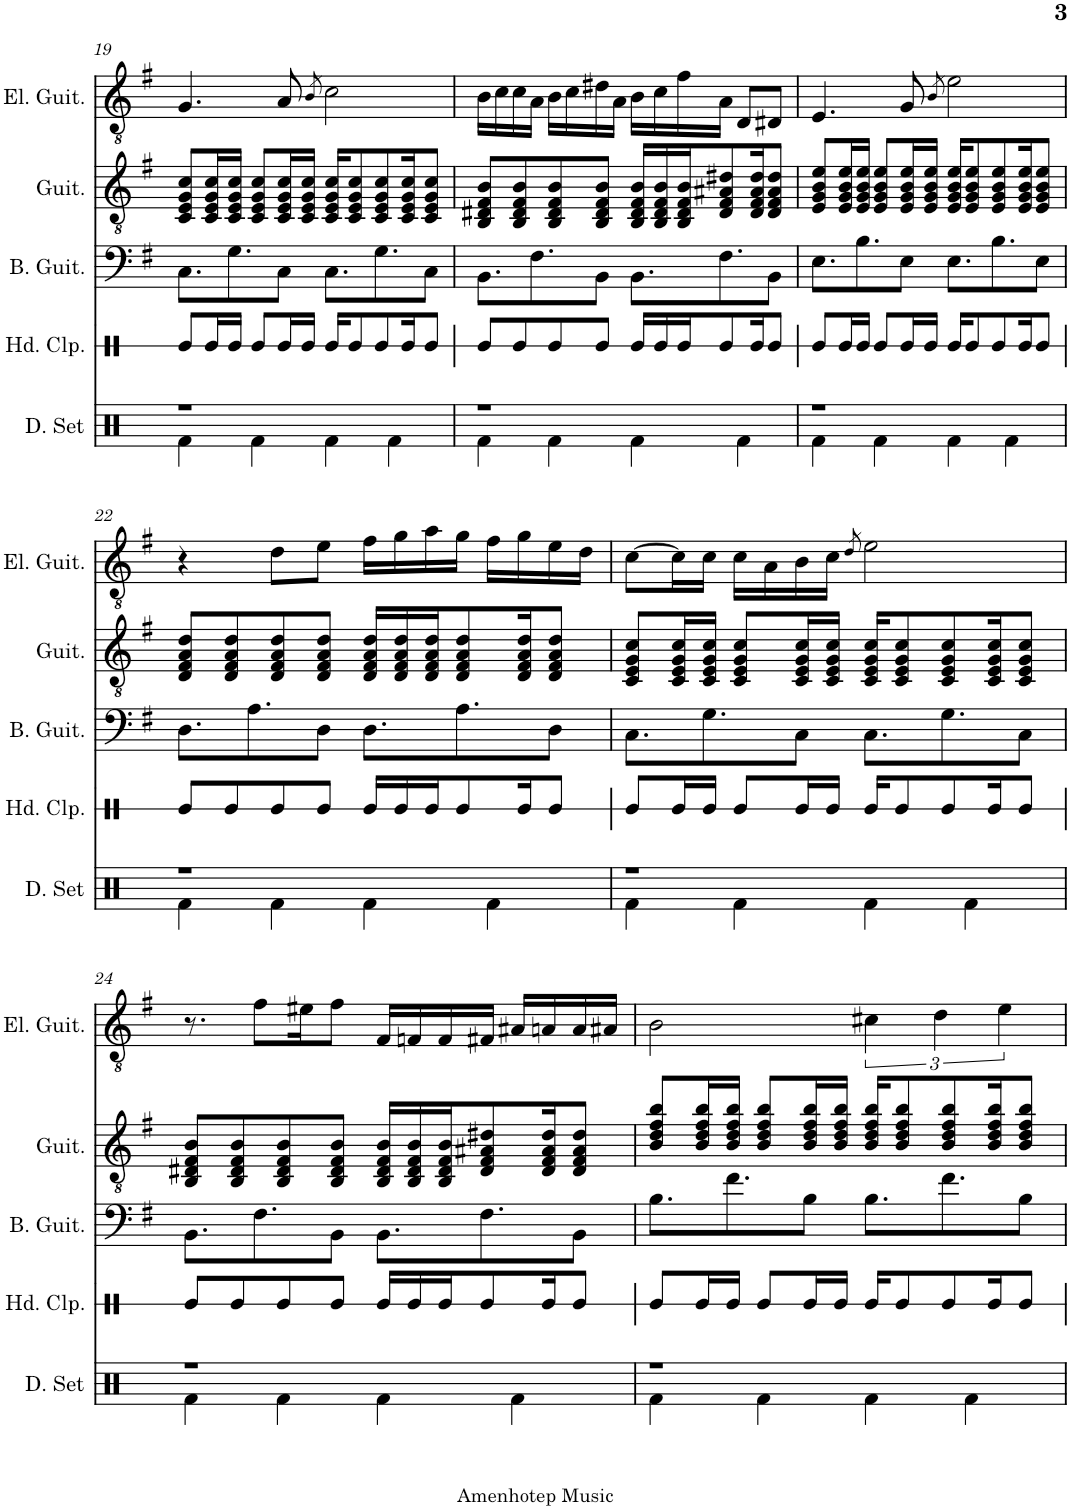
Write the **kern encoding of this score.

**kern	**kern	**kern	**kern	**kern
*part5	*part4	*part3	*part2	*part1
*staff5	*staff4	*staff3	*staff2	*staff1
*I"Drumset	*I"Hand Clap	*I"Bass Guitar	*I"Classical Guitar	*I"Electric Guitar
*I'D. Set	*I'Hd. Clp.	*I'B. Guit.	*I'Guit.	*I'El. Guit.
!!LO:PB:g=z
*clefX	*clefX	*clefF4	*clefGv2	*clefGv2
*	*	*Trd7c12	*	*
*k[]	*k[]	*k[f#]	*k[f#]	*k[f#]
*M4/4	*M4/4	*M4/4	*M4/4	*M4/4
=19	=19	=19	=19	=19
*^	*	*	*	*
1r	4Rf\	8Re/L	8.C\L	8C/ 8E/ 8G/ 8c/L	4.G/
.	.	16Re/L	.	16C/ 16E/ 16G/ 16c/L	.
.	.	16Re/JJ	8.G\	16C/ 16E/ 16G/ 16c/JJ	.
.	4Rf\	8Re/L	.	8C/ 8E/ 8G/ 8c/L	.
.	.	16Re/L	8C\J	16C/ 16E/ 16G/ 16c/L	8A/
.	.	16Re/JJ	.	16C/ 16E/ 16G/ 16c/JJ	.
.	.	.	.	.	8qB/
.	4Rf\	16Re/KL	8.C\L	16C/ 16E/ 16G/ 16c/KL	2c\
.	.	8Re/	.	8C/ 8E/ 8G/ 8c/	.
.	.	8Re/	8.G\	8C/ 8E/ 8G/ 8c/	.
.	4Rf\	.	.	.	.
.	.	16Re/K	.	16C/ 16E/ 16G/ 16c/K	.
.	.	8Re/J	8C\J	8C/ 8E/ 8G/ 8c/J	.
=20	=20	=20	=20	=20	=20
1r	4Rf\	8Re/L	8.BB\L	8BB/ 8D#X/ 8F#/ 8B/L	16B\LL
.	.	.	.	.	16c\
.	.	8Re/	.	8BB/ 8D#/ 8F#/ 8B/	16c\
.	.	.	8.F#\	.	16A\JJ
.	4Rf\	8Re/	.	8BB/ 8D#/ 8F#/ 8B/	16B\LL
.	.	.	.	.	16c\
.	.	8Re/J	8BB\J	8BB/ 8D#/ 8F#/ 8B/J	16d#X\
.	.	.	.	.	16A\JJ
.	4Rf\	16Re/LL	8.BB\L	16BB/ 16D#/ 16F#/ 16B/LL	16B\LL
.	.	16Re/	.	16BB/ 16D#/ 16F#/ 16B/	16c\
.	.	16Re/J	.	16BB/ 16D#/ 16F#/ 16B/J	16f#\
.	.	8Re/	8.F#\	8D#/ 8F#/ 8A#X/ 8d#X/	16A\JJ
.	4Rf\	.	.	.	8D/L
.	.	16Re/K	.	16D#/ 16F#/ 16A#/ 16d#/K	.
.	.	8Re/J	8BB\J	8D#/ 8F#/ 8A#/ 8d#/J	8D#X/J
=21	=21	=21	=21	=21	=21
1r	4Rf\	8Re/L	8.E\L	8E/ 8G/ 8B/ 8e/L	4.E/
.	.	16Re/L	.	16E/ 16G/ 16B/ 16e/L	.
.	.	16Re/JJ	8.B\	16E/ 16G/ 16B/ 16e/JJ	.
.	4Rf\	8Re/L	.	8E/ 8G/ 8B/ 8e/L	.
.	.	16Re/L	8E\J	16E/ 16G/ 16B/ 16e/L	8G/
.	.	16Re/JJ	.	16E/ 16G/ 16B/ 16e/JJ	.
.	.	.	.	.	8qB/
.	4Rf\	16Re/KL	8.E\L	16E/ 16G/ 16B/ 16e/KL	2e\
.	.	8Re/	.	8E/ 8G/ 8B/ 8e/	.
.	.	8Re/	8.B\	8E/ 8G/ 8B/ 8e/	.
.	4Rf\	.	.	.	.
.	.	16Re/K	.	16E/ 16G/ 16B/ 16e/K	.
.	.	8Re/J	8E\J	8E/ 8G/ 8B/ 8e/J	.
!!LO:LB:g=z
=22	=22	=22	=22	=22	=22
1r	4Rf\	8Re/L	8.D\L	8D/ 8F#/ 8A/ 8d/L	4r
.	.	8Re/	.	8D/ 8F#/ 8A/ 8d/	.
.	.	.	8.A\	.	.
.	4Rf\	8Re/	.	8D/ 8F#/ 8A/ 8d/	8d\L
.	.	8Re/J	8D\J	8D/ 8F#/ 8A/ 8d/J	8e\J
.	4Rf\	16Re/LL	8.D\L	16D/ 16F#/ 16A/ 16d/LL	16f#\LL
.	.	16Re/	.	16D/ 16F#/ 16A/ 16d/	16g\
.	.	16Re/J	.	16D/ 16F#/ 16A/ 16d/J	16a\
.	.	8Re/	8.A\	8D/ 8F#/ 8A/ 8d/	16g\JJ
.	4Rf\	.	.	.	16f#\LL
.	.	16Re/K	.	16D/ 16F#/ 16A/ 16d/K	16g\
.	.	8Re/J	8D\J	8D/ 8F#/ 8A/ 8d/J	16e\
.	.	.	.	.	16d\JJ
=23	=23	=23	=23	=23	=23
1r	4Rf\	8Re/L	8.C\L	8C/ 8E/ 8G/ 8c/L	[8c\L
.	.	16Re/L	.	16C/ 16E/ 16G/ 16c/L	16c\L]
.	.	16Re/JJ	8.G\	16C/ 16E/ 16G/ 16c/JJ	16c\JJ
.	4Rf\	8Re/L	.	8C/ 8E/ 8G/ 8c/L	16c\LL
.	.	.	.	.	16A\
.	.	16Re/L	8C\J	16C/ 16E/ 16G/ 16c/L	16B\
.	.	16Re/JJ	.	16C/ 16E/ 16G/ 16c/JJ	16c\JJ
.	.	.	.	.	8qd/
.	4Rf\	16Re/KL	8.C\L	16C/ 16E/ 16G/ 16c/KL	2e\
.	.	8Re/	.	8C/ 8E/ 8G/ 8c/	.
.	.	8Re/	8.G\	8C/ 8E/ 8G/ 8c/	.
.	4Rf\	.	.	.	.
.	.	16Re/K	.	16C/ 16E/ 16G/ 16c/K	.
.	.	8Re/J	8C\J	8C/ 8E/ 8G/ 8c/J	.
!!LO:LB:g=z
=24	=24	=24	=24	=24	=24
1r	4Rf\	8Re/L	8.BB\L	8BB/ 8D#X/ 8F#/ 8B/L	8.r
.	.	8Re/	.	8BB/ 8D#/ 8F#/ 8B/	.
.	.	.	8.F#\	.	8f#\L
.	4Rf\	8Re/	.	8BB/ 8D#/ 8F#/ 8B/	.
.	.	.	.	.	16e#X\K
.	.	8Re/J	8BB\J	8BB/ 8D#/ 8F#/ 8B/J	8f#\J
.	4Rf\	16Re/LL	8.BB\L	16BB/ 16D#/ 16F#/ 16B/LL	16F#/LL
.	.	16Re/	.	16BB/ 16D#/ 16F#/ 16B/	16Fn/
.	.	16Re/J	.	16BB/ 16D#/ 16F#/ 16B/J	16F/
.	.	8Re/	8.F#\	8D#/ 8F#/ 8A#X/ 8d#X/	16F#X/JJ
.	4Rf\	.	.	.	16A#X/LL
.	.	16Re/K	.	16D#/ 16F#/ 16A#/ 16d#/K	16An/
.	.	8Re/J	8BB\J	8D#/ 8F#/ 8A#/ 8d#/J	16A/
.	.	.	.	.	16A#X/JJ
=25	=25	=25	=25	=25	=25
1r	4Rf\	8Re/L	8.B\L	8B/ 8d/ 8f#/ 8b/L	2B\
.	.	16Re/L	.	16B/ 16d/ 16f#/ 16b/L	.
.	.	16Re/JJ	8.f#\	16B/ 16d/ 16f#/ 16b/JJ	.
.	4Rf\	8Re/L	.	8B/ 8d/ 8f#/ 8b/L	.
.	.	16Re/L	8B\J	16B/ 16d/ 16f#/ 16b/L	.
.	.	16Re/JJ	.	16B/ 16d/ 16f#/ 16b/JJ	.
.	4Rf\	16Re/KL	8.B\L	16B/ 16d/ 16f#/ 16b/KL	6c#X\
.	.	8Re/	.	8B/ 8d/ 8f#/ 8b/	.
.	.	.	.	.	6d\
.	.	8Re/	8.f#\	8B/ 8d/ 8f#/ 8b/	.
.	4Rf\	.	.	.	.
.	.	16Re/K	.	16B/ 16d/ 16f#/ 16b/K	.
.	.	.	.	.	6e\
.	.	8Re/J	8B\J	8B/ 8d/ 8f#/ 8b/J	.
*v	*v	*	*	*	*
=	=	=	=	=
*-	*-	*-	*-	*-
